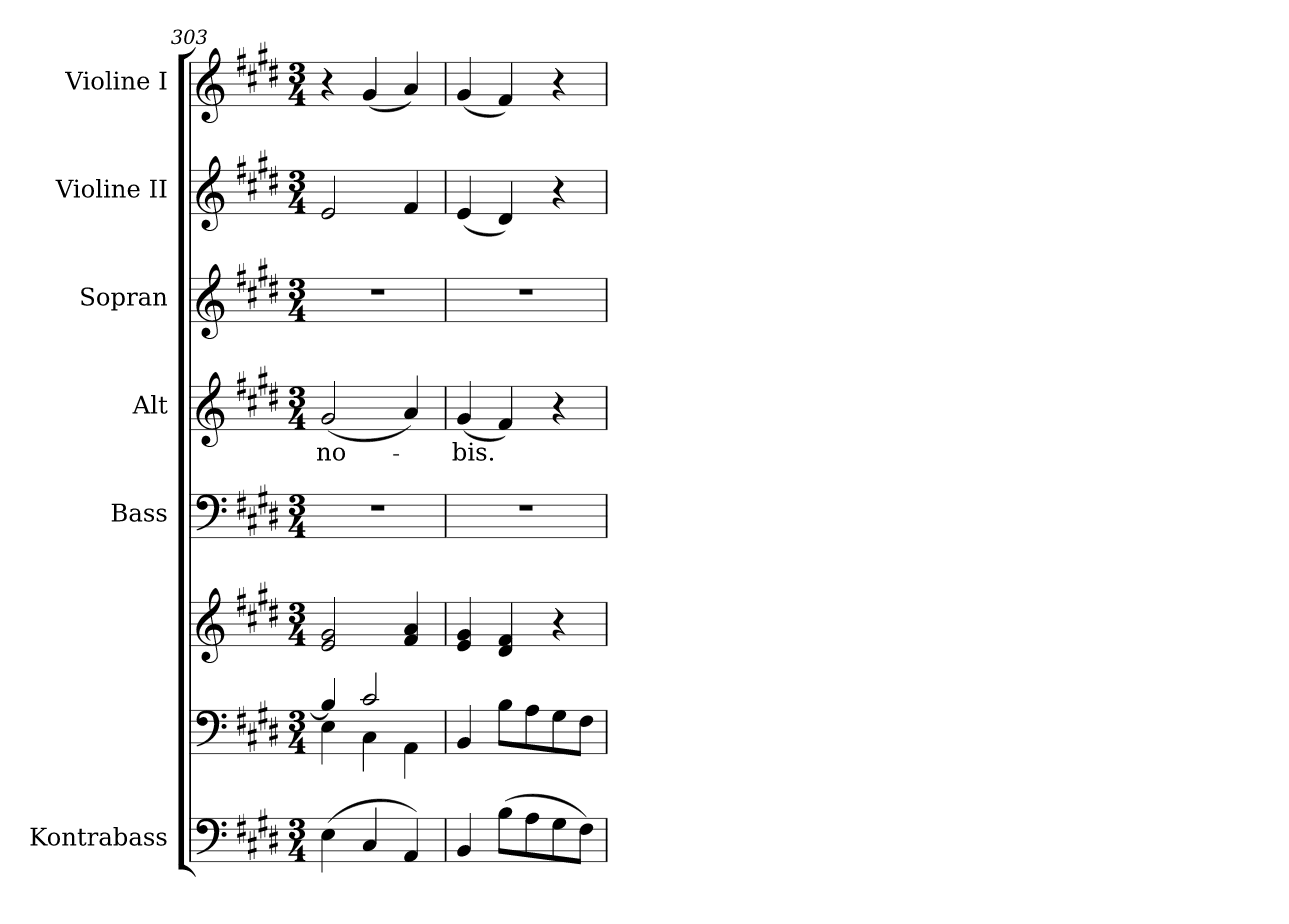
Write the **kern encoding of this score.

**kern	**kern	**kern	**kern	**kern	**text	**kern	**kern	**kern
*part7	*part6	*part6	*part5	*part4	*part4	*part3	*part2	*part1
*staff8	*staff7	*staff6	*staff5	*staff4	*staff4	*staff3	*staff2	*staff1
*I"Kontrabass	*	*	*I"Bass	*I"Alt	*	*I"Sopran	*I"Violine II	*I"Violine I
*I'Kb.	*	*	*I'B.	*I'A.	*	*I'S.	*I'Vl. II	*I'Vl. I
*clefF4	*clefF4	*clefG2	*clefF4	*clefG2	*	*clefG2	*clefG2	*clefG2
*ITrd7c12	*	*	*	*	*	*	*	*
*k[f#c#g#d#]	*k[f#c#g#d#]	*k[f#c#g#d#]	*k[f#c#g#d#]	*k[f#c#g#d#]	*	*k[f#c#g#d#]	*k[f#c#g#d#]	*k[f#c#g#d#]
*E:	*E:	*E:	*E:	*E:	*	*E:	*E:	*E:
*M3/4	*M3/4	*M3/4	*M3/4	*M3/4	*	*M3/4	*M3/4	*M3/4
=303	=303	=303	=303	=303	=303	=303	=303	=303
*	*^	*	*	*	*	*	*	*
!	!	!	!	!	!	!LO:LY:b	!	!	!
(>4EE\	4B/]	4E\	2e/ 2g#/	2.r	(<2g#/	no-	2.r	2e/	4r
4CC#/	2c#/	4C#\	.	.	.	.	.	.	(<4g#/
4AAA/)	.	4AA\	4f#/ 4a/	.	4a/)	.	.	4f#/	4a/)
=304	=304	=304	=304	=304	=304	=304	=304	=304	=304
!	!	!	!	!	!	!LO:LY:b	!	!	!
*	*v	*v	*	*	*	*	*	*	*
4BBB/	4BB/	4e/ 4g#/	2.r	(<4g#/	-bis.	2.r	(<4e/	(<4g#/
(>8BB\L	8B\L	4d#/ 4f#/	.	4f#/)	.	.	4d#/)	4f#/)
8AA\	8A\	.	.	.	.	.	.	.
8GG#\	8G#\	4r	.	4r	.	.	4r	4r
8FF#\J)	8F#\J	.	.	.	.	.	.	.
=	=	=	=	=	=	=	=	=
*-	*-	*-	*-	*-	*-	*-	*-	*-
